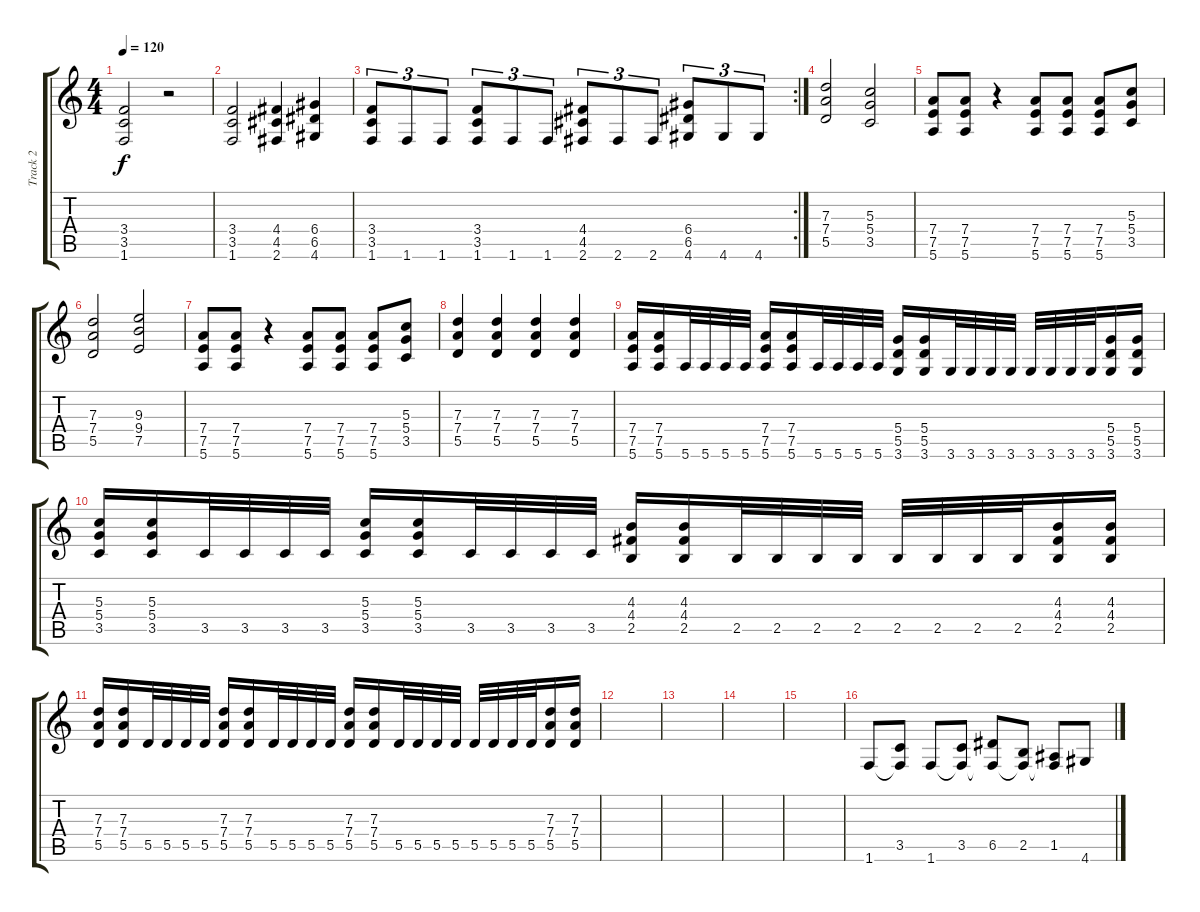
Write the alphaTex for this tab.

\track ("Track 2" "Track 2") {instrument overdrivenguitar}
\staff {score tabs}
\tuning (E4 B3 G3 D3 A2 E2) {hide}
\ts (4 4)
\tempo 120
\clef g2
\ks c
(3.4 3.5 1.6).2{dy f} r.2 |
(3.4 3.5 1.6).2 (4.4 4.5 2.6).4 (6.4 6.5 4.6).4 |
\rc 2
(3.4 3.5 1.6).8{tu (3 2)} 1.6.8{tu (3 2)} 1.6.8{tu (3 2)} (3.4 3.5 1.6).8{tu (3 2)} 1.6.8{tu (3 2)} 1.6.8{tu (3 2)} (4.4 4.5 2.6).8{tu (3 2)} 2.6.8{tu (3 2)} 2.6.8{tu (3 2)} (6.4 6.5 4.6).8{tu (3 2)} 4.6.8{tu (3 2)} 4.6.8{tu (3 2)} |
(7.3 7.4 5.5).2 (5.3 5.4 3.5).2 |
(7.4 7.5 5.6).8 (7.4 7.5 5.6).8 r.4 (7.4 7.5 5.6).8 (7.4 7.5 5.6).8 (7.4 7.5 5.6).8 (5.3 5.4 3.5).8 |
(7.3 7.4 5.5).2 (9.3 9.4 7.5).2 |
(7.4 7.5 5.6).8 (7.4 7.5 5.6).8 r.4 (7.4 7.5 5.6).8 (7.4 7.5 5.6).8 (7.4 7.5 5.6).8 (5.3 5.4 3.5).8 |
(7.3 7.4 5.5).4 (7.3 7.4 5.5).4 (7.3 7.4 5.5).4 (7.3 7.4 5.5).4 |
(7.4 7.5 5.6).16 (7.4 7.5 5.6).16 5.6.32 5.6.32 5.6.32 5.6.32 (7.4 7.5 5.6).16 (7.4 7.5 5.6).16 5.6.32 5.6.32 5.6.32 5.6.32 (5.4 5.5 3.6).16 (5.4 5.5 3.6).16 3.6.32 3.6.32 3.6.32 3.6.32 3.6.32 3.6.32 3.6.32 3.6.32 (5.4 5.5 3.6).16 (5.4 5.5 3.6).16 |
(5.3 5.4 3.5).16 (5.3 5.4 3.5).16 3.5.32 3.5.32 3.5.32 3.5.32 (5.3 5.4 3.5).16 (5.3 5.4 3.5).16 3.5.32 3.5.32 3.5.32 3.5.32 (4.3 4.4 2.5).16 (4.3 4.4 2.5).16 2.5.32 2.5.32 2.5.32 2.5.32 2.5.32 2.5.32 2.5.32 2.5.32 (4.3 4.4 2.5).16 (4.3 4.4 2.5).16 |
(7.3 7.4 5.5).16 (7.3 7.4 5.5).16 5.5.32 5.5.32 5.5.32 5.5.32 (7.3 7.4 5.5).16 (7.3 7.4 5.5).16 5.5.32 5.5.32 5.5.32 5.5.32 (7.3 7.4 5.5).16 (7.3 7.4 5.5).16 5.5.32 5.5.32 5.5.32 5.5.32 5.5.32 5.5.32 5.5.32 5.5.32 (7.3 7.4 5.5).16 (7.3 7.4 5.5).16 |
|
|
|
|
1.6.8{volume 16} (3.5 1.6{t}).8 1.6.8 (3.5 1.6{t}).8 (6.5 1.6{t}).8 (2.5 1.6{t}).8 (1.5 1.6{t}).8 4.6.8
